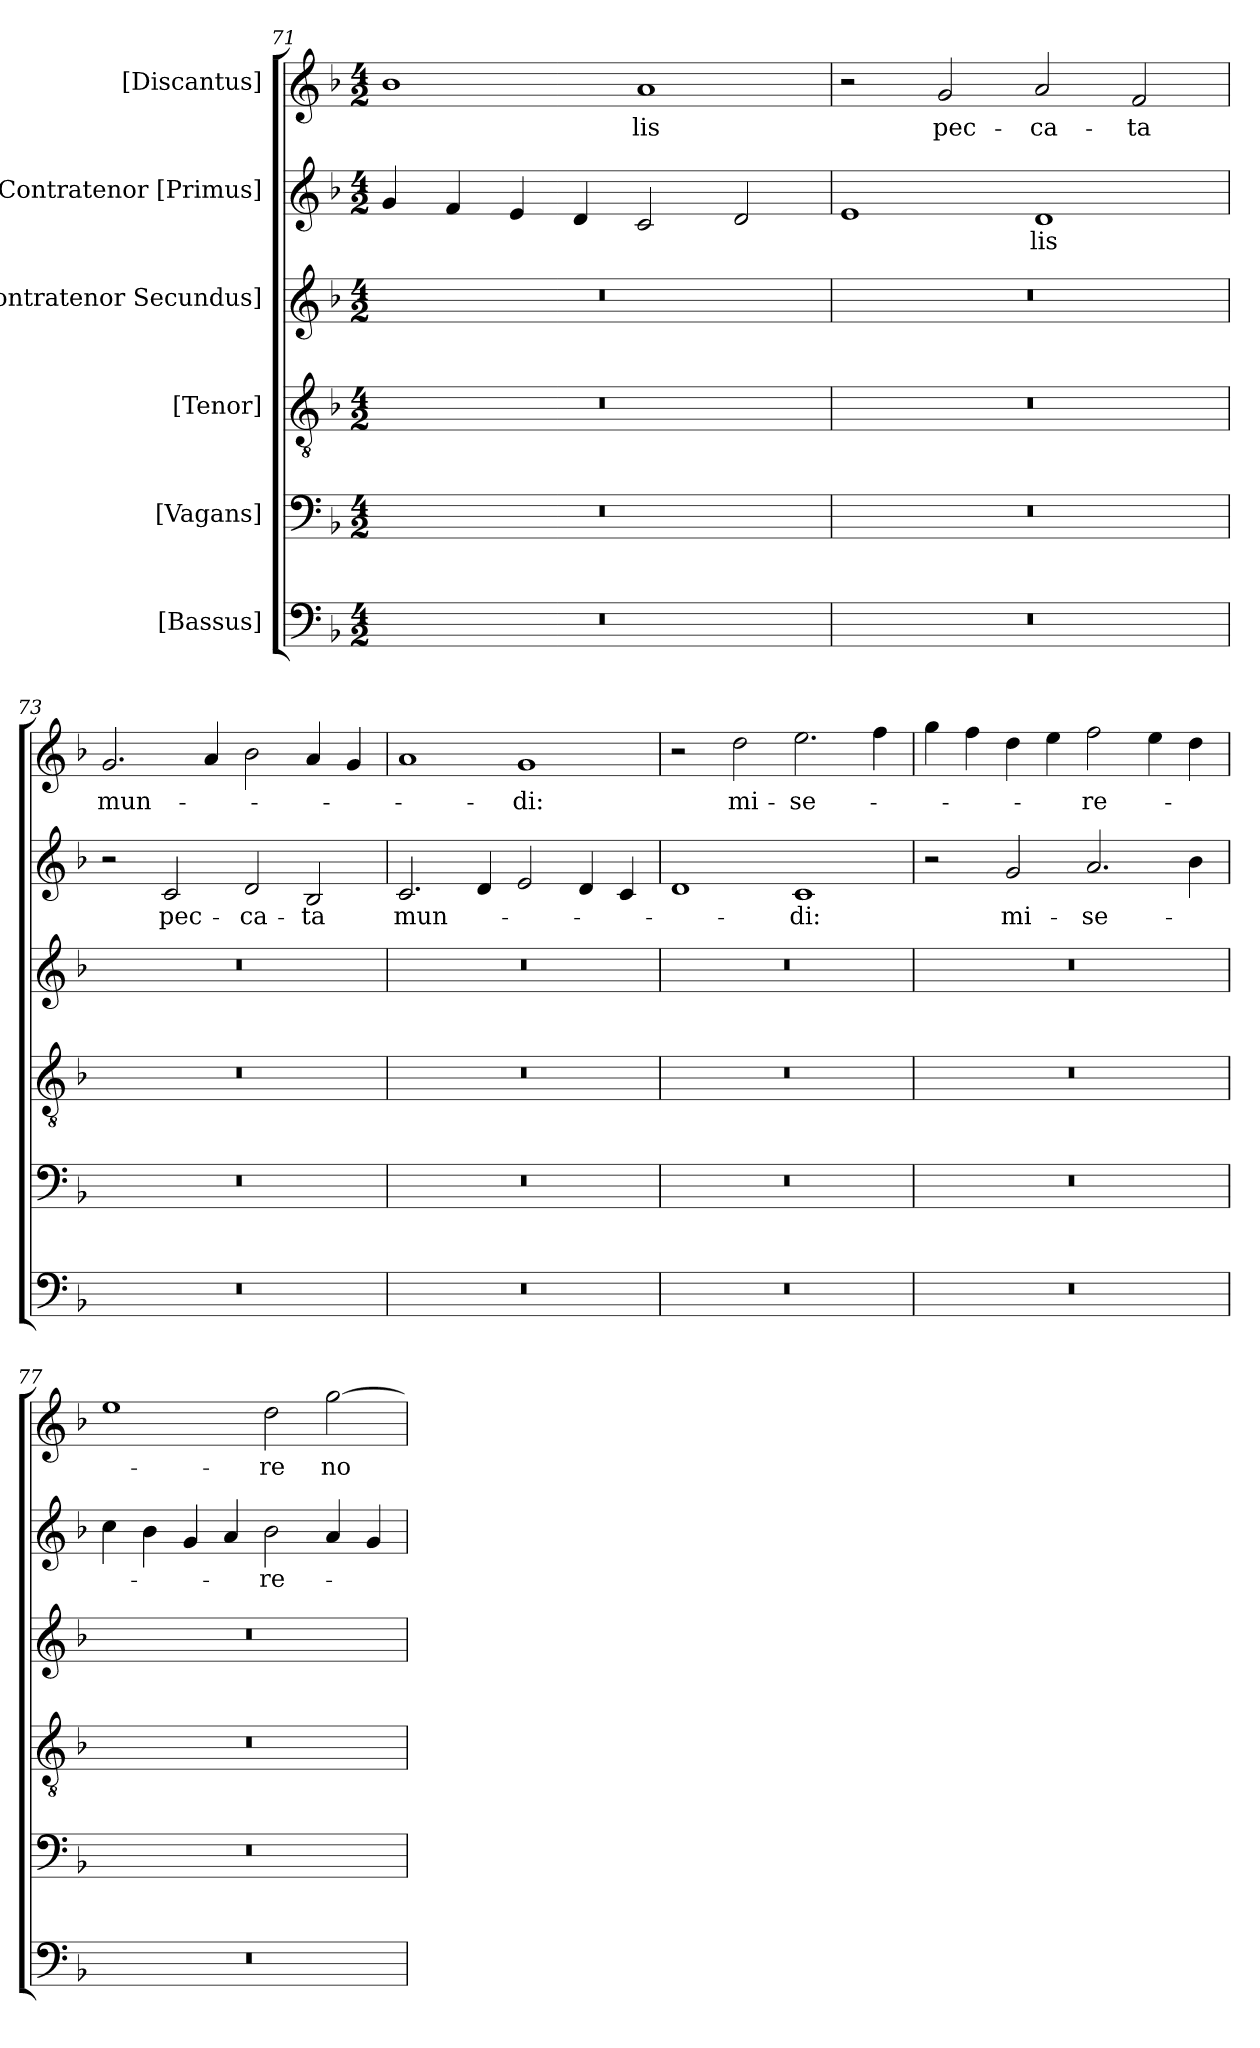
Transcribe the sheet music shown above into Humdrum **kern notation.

**kern	**kern	**kern	**kern	**kern	**text	**kern	**text
*part6	*part5	*part4	*part3	*part2	*part2	*part1	*part1
*staff6	*staff5	*staff4	*staff3	*staff2	*staff2	*staff1	*staff1
*I"[Bassus]	*I"[Vagans]	*I"[Tenor]	*I"[Contratenor Secundus]	*I"Contratenor [Primus]	*	*I"[Discantus]	*
*clefF4	*clefF4	*clefGv2	*clefG2	*clefG2	*	*clefG2	*
*k[b-]	*k[b-]	*k[b-]	*k[b-]	*k[b-]	*	*k[b-]	*
*M4/2	*M4/2	*M4/2	*M4/2	*M4/2	*	*M4/2	*
=71	=71	=71	=71	=71	=71	=71	=71
0r	0r	0r	0r	4g/	.	1b-\	.
.	.	.	.	4f/	.	.	.
.	.	.	.	4e/	.	.	.
.	.	.	.	4d/	.	.	.
.	.	.	.	2c/	.	1a/	-lis
.	.	.	.	2d/	.	.	.
=72	=72	=72	=72	=72	=72	=72	=72
0r	0r	0r	0r	1e/	.	2r	.
.	.	.	.	.	.	2g/	pec-
.	.	.	.	1d/	-lis	2a/	-ca-
.	.	.	.	.	.	2f/	-ta
=73	=73	=73	=73	=73	=73	=73	=73
0r	0r	0r	0r	2r	.	2.g/	mun-
.	.	.	.	2c/	pec-	.	.
.	.	.	.	.	.	4a/	.
.	.	.	.	2d/	-ca-	2b-\	.
.	.	.	.	2B-/	-ta	4a/	.
.	.	.	.	.	.	4g/	.
=74	=74	=74	=74	=74	=74	=74	=74
0r	0r	0r	0r	2.c/	mun-	1a/	.
.	.	.	.	4d/	.	.	.
.	.	.	.	2e/	.	1g/	-di:
.	.	.	.	4d/	.	.	.
.	.	.	.	4c/	.	.	.
=75	=75	=75	=75	=75	=75	=75	=75
0r	0r	0r	0r	1d/	.	2r	.
.	.	.	.	.	.	2dd\	mi-
.	.	.	.	1c/	-di:	2.ee\	-se-
.	.	.	.	.	.	4ff\	.
=76	=76	=76	=76	=76	=76	=76	=76
0r	0r	0r	0r	2r	.	4gg\	.
.	.	.	.	.	.	4ff\	.
.	.	.	.	2g/	mi-	4dd\	.
.	.	.	.	.	.	4ee\	.
.	.	.	.	2.a/	-se-	2ff\	-re-
.	.	.	.	.	.	4ee\	.
.	.	.	.	4b-\	.	4dd\	.
=77	=77	=77	=77	=77	=77	=77	=77
0r	0r	0r	0r	4cc\	.	1ee\	.
.	.	.	.	4b-\	.	.	.
.	.	.	.	4g/	.	.	.
.	.	.	.	4a/	.	.	.
.	.	.	.	2b-\	-re-	2dd\	-re
.	.	.	.	4a/	.	[2gg\	no-
.	.	.	.	4g/	.	.	.
=	=	=	=	=	=	=	=
*-	*-	*-	*-	*-	*-	*-	*-
